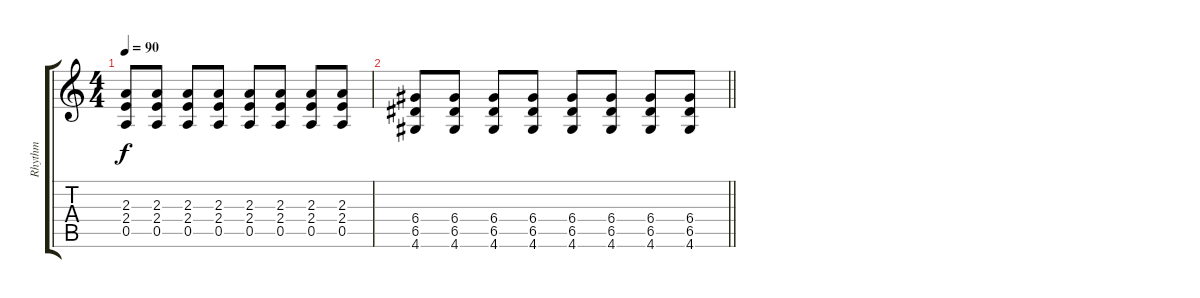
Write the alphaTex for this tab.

\track ("Rhythm" "Rhythm") {instrument distortionguitar}
\staff {score tabs}
\tuning (E4 B3 G3 D3 A2 E2) {hide}
\ts (4 4)
\tempo 90
\clef g2
\ks c
(2.3 2.4 0.5).8{dy f} (2.3 2.4 0.5).8 (2.3 2.4 0.5).8 (2.3 2.4 0.5).8 (2.3 2.4 0.5).8 (2.3 2.4 0.5).8 (2.3 2.4 0.5).8 (2.3 2.4 0.5).8 |
\barLineRight lightlight
(6.4 6.5 4.6).8 (6.4 6.5 4.6).8 (6.4 6.5 4.6).8 (6.4 6.5 4.6).8 (6.4 6.5 4.6).8 (6.4 6.5 4.6).8 (6.4 6.5 4.6).8 (6.4 6.5 4.6).8
